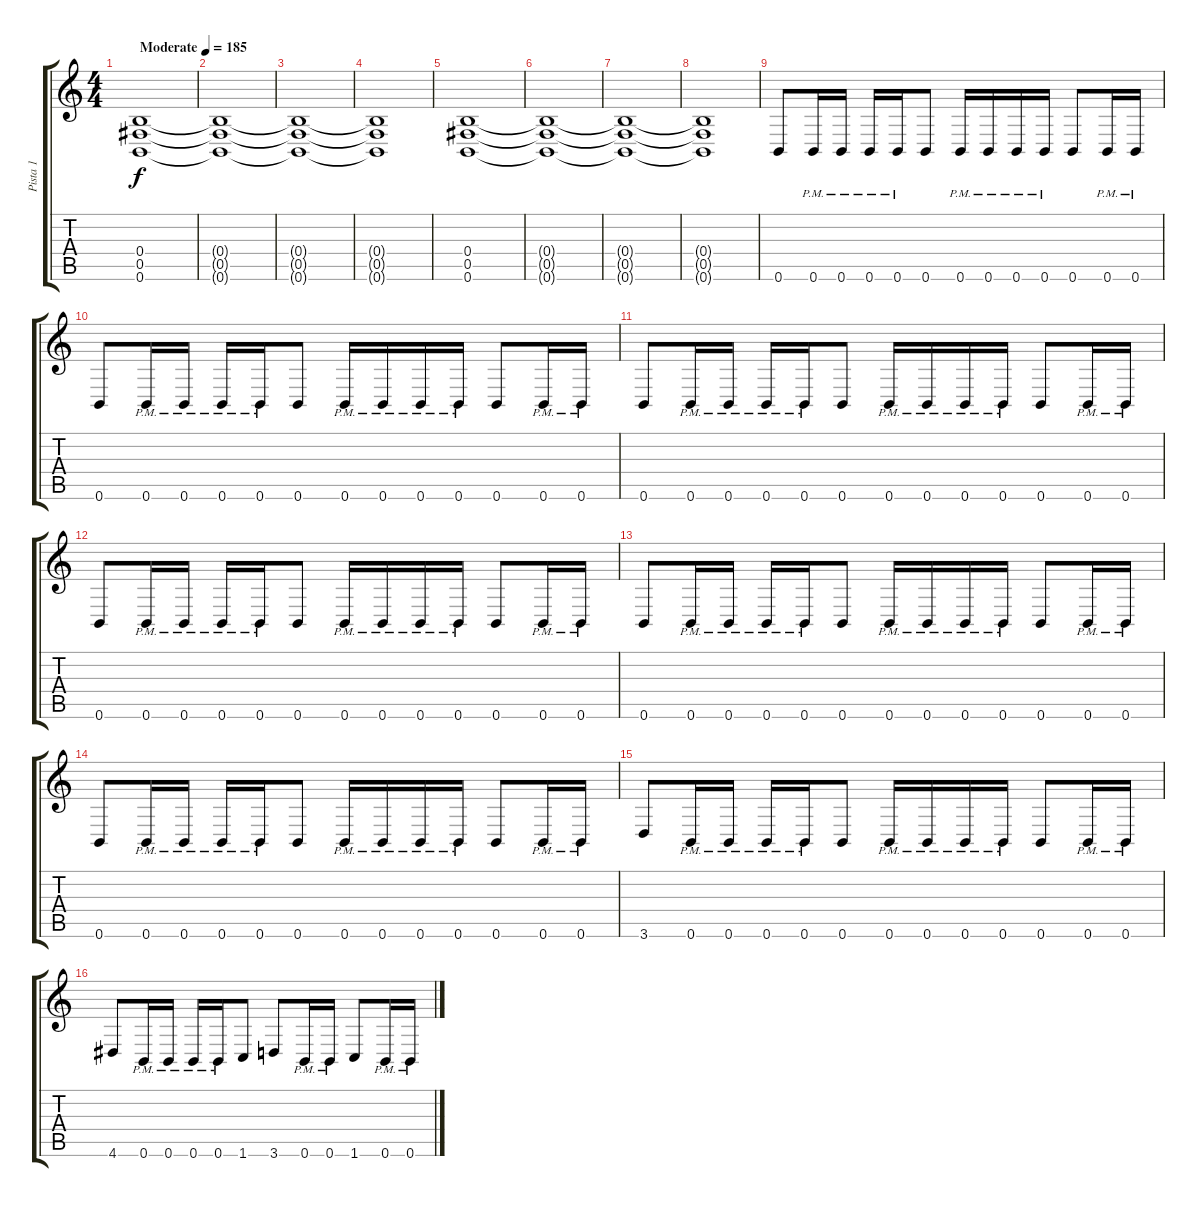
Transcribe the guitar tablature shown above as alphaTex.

\track ("Pista 1" "Pista 1") {instrument distortionguitar}
\staff {score tabs}
\tuning (Db4 Ab3 E3 B2 Gb2 B1) {hide}
\ts (4 4)
\tempo (185 "Moderate")
\clef g2
\ks c
(0.4 0.5 0.6).1{dy f instrument distortionguitar} |
(0.4{t} 0.5{t} 0.6{t}).1 |
(0.4{t} 0.5{t} 0.6{t}).1 |
(0.4{t} 0.5{t} 0.6{t}).1 |
(0.4 0.5 0.6).1 |
(0.4{t} 0.5{t} 0.6{t}).1 |
(0.4{t} 0.5{t} 0.6{t}).1 |
(0.4{t} 0.5{t} 0.6{t}).1 |
0.6.8 0.6{pm}.16 0.6{pm}.16 0.6{pm}.16 0.6{pm}.16 0.6.8 0.6{pm}.16 0.6{pm}.16 0.6{pm}.16 0.6{pm}.16 0.6.8 0.6{pm}.16 0.6{pm}.16 |
0.6.8 0.6{pm}.16 0.6{pm}.16 0.6{pm}.16 0.6{pm}.16 0.6.8 0.6{pm}.16 0.6{pm}.16 0.6{pm}.16 0.6{pm}.16 0.6.8 0.6{pm}.16 0.6{pm}.16 |
0.6.8 0.6{pm}.16 0.6{pm}.16 0.6{pm}.16 0.6{pm}.16 0.6.8 0.6{pm}.16 0.6{pm}.16 0.6{pm}.16 0.6{pm}.16 0.6.8 0.6{pm}.16 0.6{pm}.16 |
0.6.8 0.6{pm}.16 0.6{pm}.16 0.6{pm}.16 0.6{pm}.16 0.6.8 0.6{pm}.16 0.6{pm}.16 0.6{pm}.16 0.6{pm}.16 0.6.8 0.6{pm}.16 0.6{pm}.16 |
0.6.8 0.6{pm}.16 0.6{pm}.16 0.6{pm}.16 0.6{pm}.16 0.6.8 0.6{pm}.16 0.6{pm}.16 0.6{pm}.16 0.6{pm}.16 0.6.8 0.6{pm}.16 0.6{pm}.16 |
0.6.8 0.6{pm}.16 0.6{pm}.16 0.6{pm}.16 0.6{pm}.16 0.6.8 0.6{pm}.16 0.6{pm}.16 0.6{pm}.16 0.6{pm}.16 0.6.8 0.6{pm}.16 0.6{pm}.16 |
3.6.8 0.6{pm}.16 0.6{pm}.16 0.6{pm}.16 0.6{pm}.16 0.6.8 0.6{pm}.16 0.6{pm}.16 0.6{pm}.16 0.6{pm}.16 0.6.8 0.6{pm}.16 0.6{pm}.16 |
4.6.8 0.6{pm}.16 0.6{pm}.16 0.6{pm}.16 0.6{pm}.16 1.6.8 3.6.8 0.6{pm}.16 0.6{pm}.16 1.6.8 0.6{pm}.16 0.6{pm}.16
